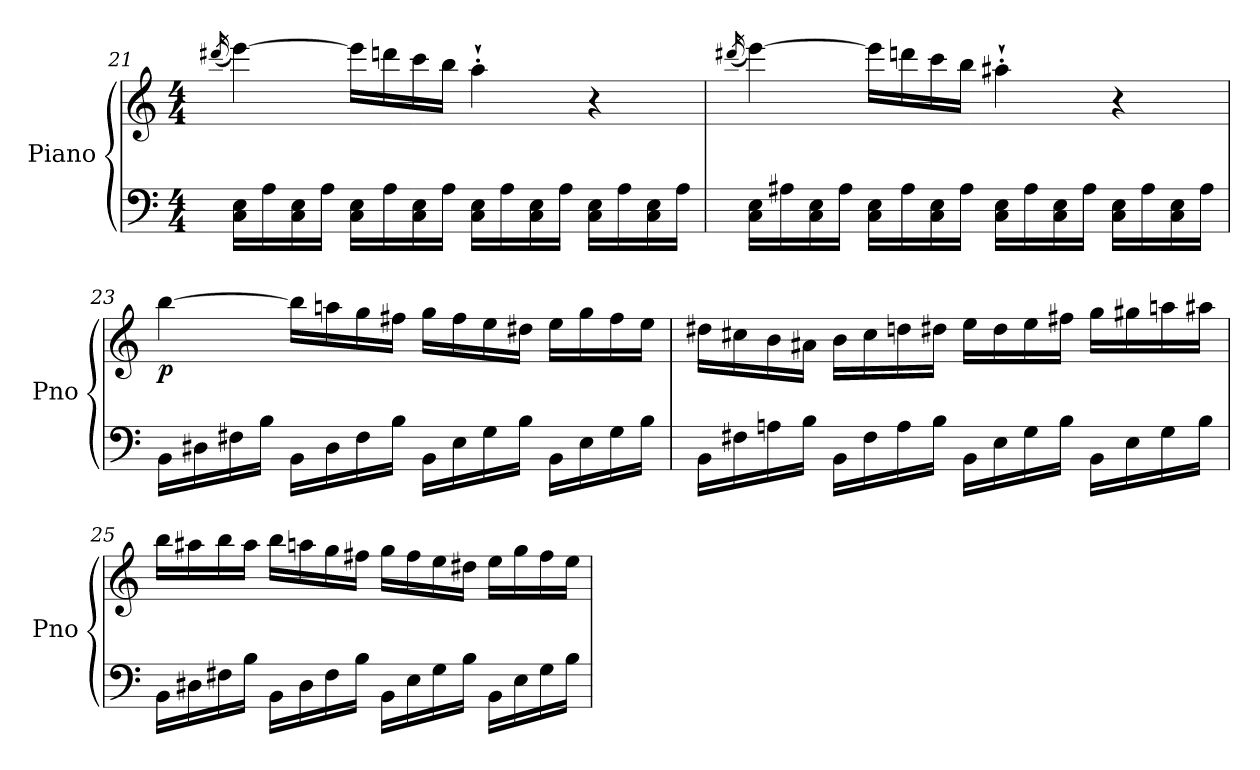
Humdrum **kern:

**kern	**kern	**dynam
*part1	*part1	*part1
*staff2	*staff1	*staff1/2
*I"Piano	*	*
*I'Pno	*	*
*clefF4	*clefG2	*
*k[]	*k[]	*
*M4/4	*M4/4	*
=21	=21	=21
.	(16qddd#X/	.
!	!	!LO:DY:b
16C\ 16E\LL	[4eee\)	other-dynamics
16A\	.	.
16C\ 16E\	.	.
16A\JJ	.	.
16C\ 16E\LL	16eee\LL]	.
16A\	16dddn\	.
16C\ 16E\	16ccc\	.
16A\JJ	16bb\JJ	.
16C\ 16E\LL	4aa'`\	.
16A\	.	.
16C\ 16E\	.	.
16A\JJ	.	.
16C\ 16E\LL	4r	.
16A\	.	.
16C\ 16E\	.	.
16A\JJ	.	.
!!LO:LB:g=z
=22	=22	=22
.	(16qddd#X/	.
16C\ 16E\LL	[4eee\)	.
16A#X\	.	.
16C\ 16E\	.	.
16A#\JJ	.	.
16C\ 16E\LL	16eee\LL]	.
16A#\	16dddn\	.
16C\ 16E\	16ccc\	.
16A#\JJ	16bb\JJ	.
16C\ 16E\LL	4aa#X'`\	.
16A#\	.	.
16C\ 16E\	.	.
16A#\JJ	.	.
16C\ 16E\LL	4r	.
16A#\	.	.
16C\ 16E\	.	.
16A#\JJ	.	.
=23	=23	=23
!	!	!LO:DY:b
16BB\LL	[4bb\	p
16D#X\	.	.
16F#X\	.	.
16B\JJ	.	.
16BB\LL	16bb\LL]	.
16D#\	16aan\	.
16F#\	16gg\	.
16B\JJ	16ff#X\JJ	.
16BB\LL	16gg\LL	.
16E\	16ff#\	.
16G\	16ee\	.
16B\JJ	16dd#X\JJ	.
16BB\LL	16ee\LL	.
16E\	16gg\	.
16G\	16ff#\	.
16B\JJ	16ee\JJ	.
!!LO:LB:g=z
=24	=24	=24
16BB\LL	16dd#X\LL	.
16F#X\	16cc#X\	.
16An\	16b\	.
16B\JJ	16a#X\JJ	.
16BB\LL	16b\LL	.
16F#\	16cc#\	.
16A\	16ddn\	.
16B\JJ	16dd#X\JJ	.
16BB\LL	16ee\LL	.
16E\	16dd#\	.
16G\	16ee\	.
16B\JJ	16ff#X\JJ	.
16BB\LL	16gg\LL	.
16E\	16gg#X\	.
16G\	16aan\	.
16B\JJ	16aa#X\JJ	.
=25	=25	=25
16BB\LL	16bb\LL	.
16D#X\	16aa#X\	.
16F#X\	16bb\	.
16B\JJ	16aa#\JJ	.
16BB\LL	16bb\LL	.
16D#\	16aan\	.
16F#\	16gg\	.
16B\JJ	16ff#X\JJ	.
16BB\LL	16gg\LL	.
16E\	16ff#\	.
16G\	16ee\	.
16B\JJ	16dd#X\JJ	.
16BB\LL	16ee\LL	.
16E\	16gg\	.
16G\	16ff#\	.
16B\JJ	16ee\JJ	.
=	=	=
*-	*-	*-
